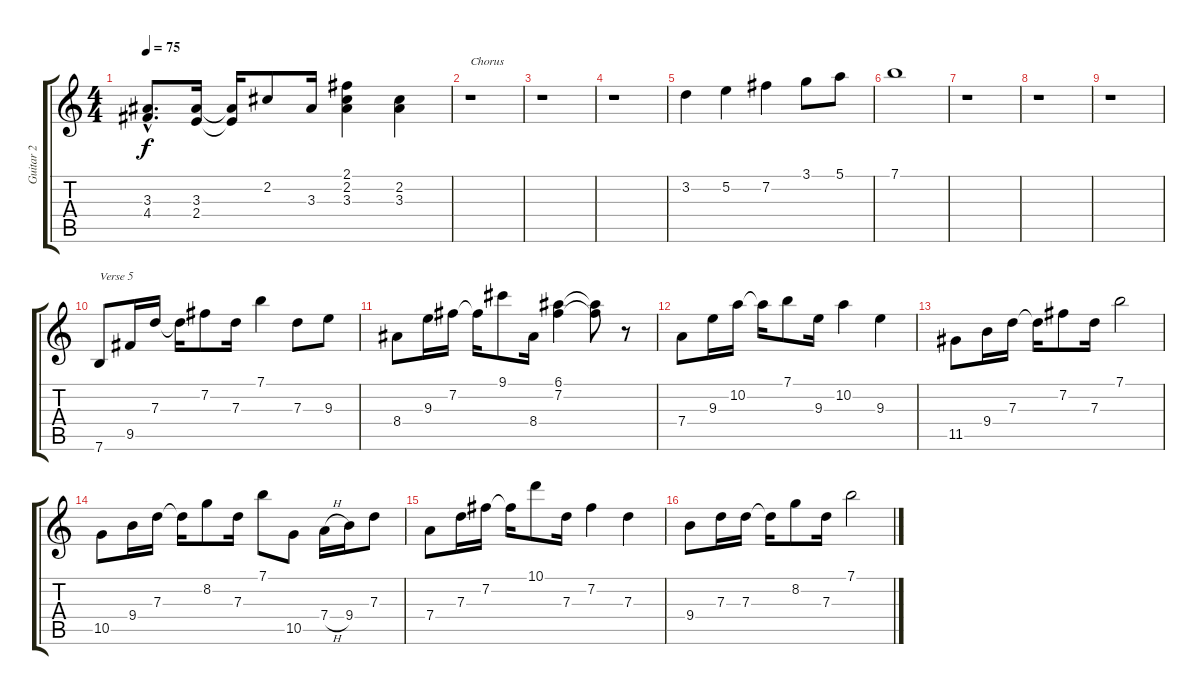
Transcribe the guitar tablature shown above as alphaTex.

\track ("Guitar 2" "Guitar 2") {instrument acousticguitarsteel}
\staff {score tabs}
\tuning (E4 B3 G3 D3 A2 E2) {hide}
\ts (4 4)
\tempo 75
\clef g2
\ks c
(3.3{hac} 4.4{hac}).8{d dy f} (3.3 2.4).16 (3.3{t} 2.4{t}).16 2.2.8 3.3.16 (2.1 2.2 3.3).4 (2.2 3.3).4 |
r.1{txt "Chorus"} |
r.1 |
r.1 |
3.2.4 5.2.4 7.2.4 3.1.8 5.1.8 |
7.1.1 |
r.1 |
r.1 |
r.1 |
7.6.8{txt "Verse 5"} 9.5.16 7.3.16 7.3{t}.16 7.2.8 7.3.16 7.1.4 7.3.8 9.3.8 |
8.4.8 9.3.16 7.2.16 7.2{t}.16 9.1.8 8.4.16 (6.1 7.2).4 (6.1{t} 7.2{t}).8 r.8 |
7.4.8 9.3.16 10.2.16 10.2{t}.16 7.1.8 9.3.16 10.2.4 9.3.4 |
11.5.8 9.4.16 7.3.16 7.3{t}.16 7.2.8 7.3.16 7.1.2 |
10.5.8 9.4.16 7.3.16 7.3{t}.16 8.2.8 7.3.16 7.1.8 10.5.8 7.4{h}.16 9.4.16 7.3.8 |
7.4.8 7.3.16 7.2.16 7.2{t}.16 10.1.8 7.3.16 7.2.4 7.3.4 |
9.4.8 7.3.16 7.3.16 7.3{t}.16 8.2.8 7.3.16 7.1.2
